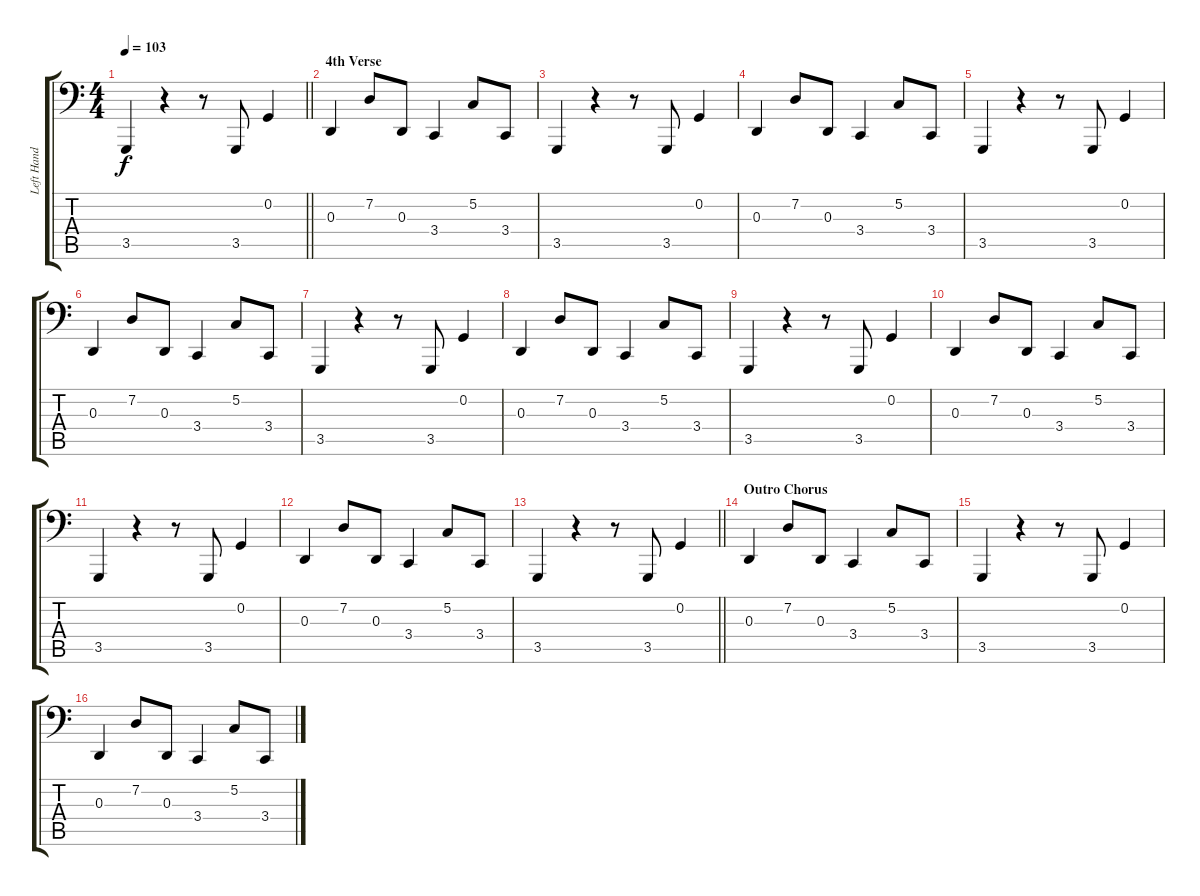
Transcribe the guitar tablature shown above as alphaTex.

\track ("Left Hand" "Left Hand") {instrument acousticgrandpiano}
\staff {score tabs}
\tuning (C3 G2 D2 A1 E1 B0) {hide}
\ts (4 4)
\tempo 103
\clef f4
\barLineRight lightlight
\ks c
3.5.4{dy f} r.4 r.8 3.5.8 0.2.4 |
\section ("" "4th Verse")
0.3.4 7.2.8 0.3.8 3.4.4 5.2.8 3.4.8 |
3.5.4 r.4 r.8 3.5.8 0.2.4 |
0.3.4 7.2.8 0.3.8 3.4.4 5.2.8 3.4.8 |
3.5.4 r.4 r.8 3.5.8 0.2.4 |
0.3.4 7.2.8 0.3.8 3.4.4 5.2.8 3.4.8 |
3.5.4 r.4 r.8 3.5.8 0.2.4 |
0.3.4 7.2.8 0.3.8 3.4.4 5.2.8 3.4.8 |
3.5.4 r.4 r.8 3.5.8 0.2.4 |
0.3.4 7.2.8 0.3.8 3.4.4 5.2.8 3.4.8 |
3.5.4 r.4 r.8 3.5.8 0.2.4 |
0.3.4 7.2.8 0.3.8 3.4.4 5.2.8 3.4.8 |
\barLineRight lightlight
3.5.4 r.4 r.8 3.5.8 0.2.4 |
\section ("" "Outro Chorus")
0.3.4 7.2.8 0.3.8 3.4.4 5.2.8 3.4.8 |
3.5.4 r.4 r.8 3.5.8 0.2.4 |
0.3.4 7.2.8 0.3.8 3.4.4 5.2.8 3.4.8
